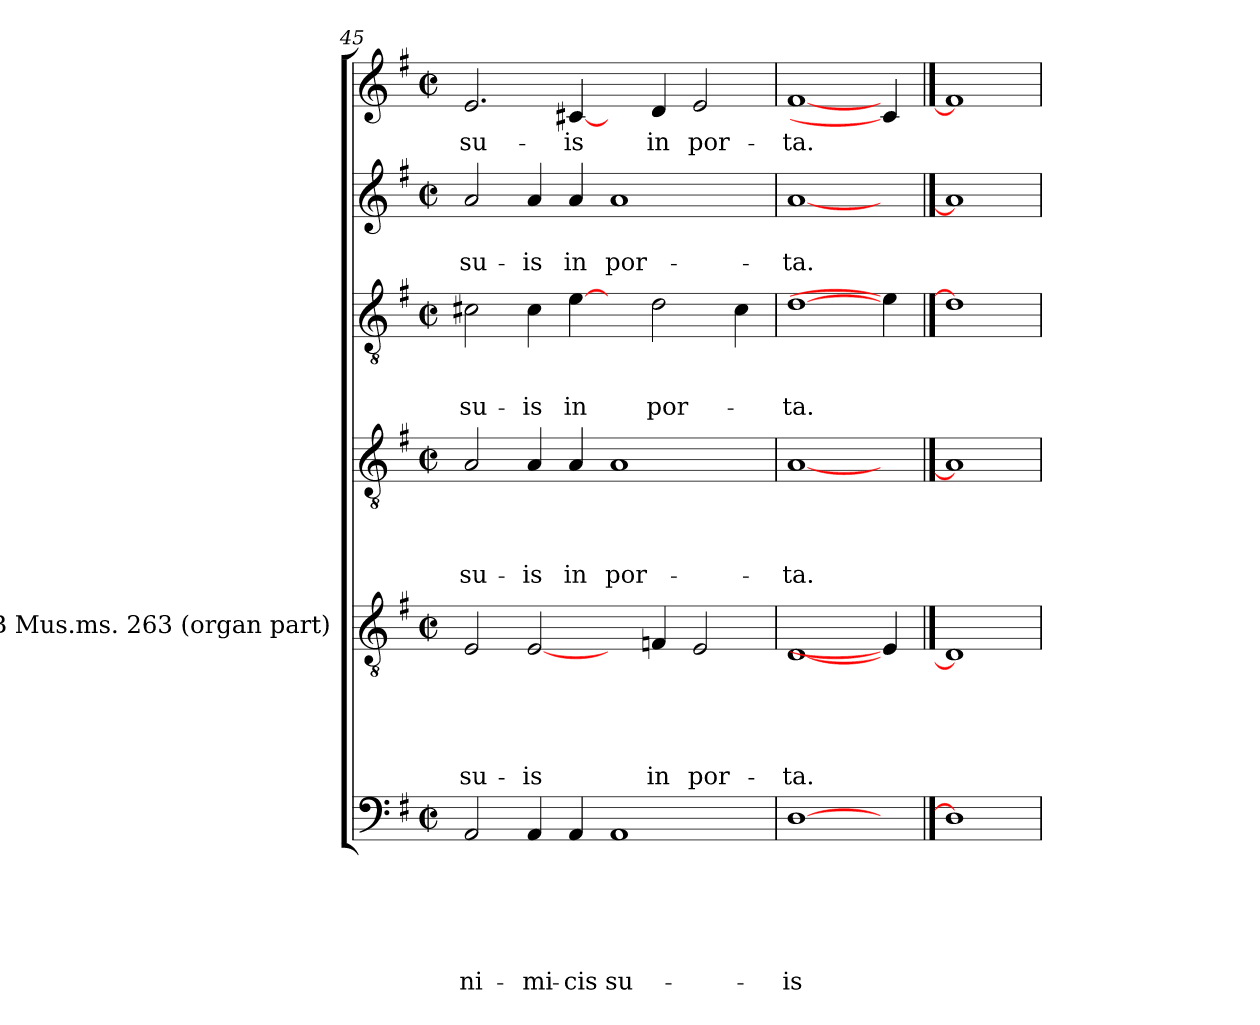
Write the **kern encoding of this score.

**kern	**text	**text	**text	**text	**text	**text	**kern	**text	**text	**text	**text	**text	**kern	**text	**text	**text	**text	**kern	**text	**text	**text	**kern	**text	**text	**kern	**text
*part6	*part6	*part6	*part6	*part6	*part6	*part6	*part5	*part5	*part5	*part5	*part5	*part5	*part4	*part4	*part4	*part4	*part4	*part3	*part3	*part3	*part3	*part2	*part2	*part2	*part1	*part1
*staff6	*staff6	*staff6	*staff6	*staff6	*staff6	*staff6	*staff5	*staff5	*staff5	*staff5	*staff5	*staff5	*staff4	*staff4	*staff4	*staff4	*staff4	*staff3	*staff3	*staff3	*staff3	*staff2	*staff2	*staff2	*staff1	*staff1
*	*	*	*	*	*	*	*I"BSB Mus.ms. 263 (organ part)	*	*	*	*	*	*	*	*	*	*	*	*	*	*	*	*	*	*	*
*clefF4	*	*	*	*	*	*	*clefGv2	*	*	*	*	*	*clefGv2	*	*	*	*	*clefGv2	*	*	*	*clefG2	*	*	*clefG2	*
*k[f#]	*	*	*	*	*	*	*k[f#]	*	*	*	*	*	*k[f#]	*	*	*	*	*k[f#]	*	*	*	*k[f#]	*	*	*k[f#]	*
*G:	*	*	*	*	*	*	*G:	*	*	*	*	*	*G:	*	*	*	*	*G:	*	*	*	*G:	*	*	*G:	*
*M2/2	*	*	*	*	*	*	*M2/2	*	*	*	*	*	*M2/2	*	*	*	*	*M2/2	*	*	*	*M2/2	*	*	*M2/2	*
*met(c|)	*	*	*	*	*	*	*met(c|)	*	*	*	*	*	*met(c|)	*	*	*	*	*met(c|)	*	*	*	*met(c|)	*	*	*met(c|)	*
=45	=45	=45	=45	=45	=45	=45	=45	=45	=45	=45	=45	=45	=45	=45	=45	=45	=45	=45	=45	=45	=45	=45	=45	=45	=45	=45
!	!	!	!	!	!	!LO:LY:b	!	!	!	!	!	!LO:LY:b	!	!	!	!	!LO:LY:b	!	!	!	!LO:LY:b	!	!	!LO:LY:b	!	!LO:LY:b
2AA/	.	.	.	.	.	-ni-	2E/	.	.	.	.	su-	2A/	.	.	.	su-	2c#X\	.	.	su-	2a/	.	su-	2.e/	su-
!	!	!	!	!	!	!LO:LY:b	!	!	!	!	!	!LO:LY:b	!	!	!	!	!LO:LY:b	!	!	!	!LO:LY:b	!	!	!LO:LY:b	!	!
4AA/	.	.	.	.	.	-mi-	[2E/	.	.	.	.	-is	4A/	.	.	.	-is	4c#\	.	.	-is	4a/	.	-is	.	.
!	!	!	!	!	!	!LO:LY:b	!	!	!	!	!	!	!	!	!	!	!LO:LY:b	!	!	!	!LO:LY:b	!	!	!LO:LY:b	!	!LO:LY:b
4AA/	.	.	.	.	.	-cis	.	.	.	.	.	.	4A/	.	.	.	in	[4e\	.	.	in	4a/	.	in	[4c#X/	-is
!	!	!	!	!	!	!LO:LY:b	!	!	!	!	!	!	!	!	!	!	!LO:LY:b	!	!	!	!	!	!	!LO:LY:b	!	!
1AA	.	.	.	.	.	su-	4ryy	.	.	.	.	.	1A	.	.	.	por-	4ryy	.	.	.	1a	.	por-	4ryy	.
!	!	!	!	!	!	!	!	!	!	!	!	!LO:LY:b	!	!	!	!	!	!	!	!	!LO:LY:b	!	!	!	!	!LO:LY:b
.	.	.	.	.	.	.	4Fn/	.	.	.	.	in	.	.	.	.	.	2d\	.	.	por-	.	.	.	4d/	in
!	!	!	!	!	!	!	!	!	!	!	!	!LO:LY:b	!	!	!	!	!	!	!	!	!	!	!	!	!	!LO:LY:b
.	.	.	.	.	.	.	2E/	.	.	.	.	por-	.	.	.	.	.	.	.	.	.	.	.	.	2e/	por-
.	.	.	.	.	.	.	.	.	.	.	.	.	.	.	.	.	.	4c#\	.	.	.	.	.	.	.	.
=46	=46	=46	=46	=46	=46	=46	=46	=46	=46	=46	=46	=46	=46	=46	=46	=46	=46	=46	=46	=46	=46	=46	=46	=46	=46	=46
!	!	!	!	!	!	!LO:LY:b	!	!	!	!	!	!LO:LY:b	!	!	!	!	!LO:LY:b	!	!	!	!LO:LY:b	!	!	!LO:LY:b	!	!LO:LY:b
[1D	.	.	.	.	.	-is	[1D	.	.	.	.	-ta.	[1A	.	.	.	-ta.	[1d	.	.	-ta.	[1a	.	-ta.	[1f#i	-ta.
4ryy	.	.	.	.	.	.	4E/]	.	.	.	.	.	4ryy	.	.	.	.	4e\]	.	.	.	4ryy	.	.	4c#/]	.
==47	==47	==47	==47	==47	==47	==47	==47	==47	==47	==47	==47	==47	==47	==47	==47	==47	==47	==47	==47	==47	==47	==47	==47	==47	==47	==47
1D]	.	.	.	.	.	.	1D]	.	.	.	.	.	1A]	.	.	.	.	1d]	.	.	.	1a]	.	.	1f#]	.
=	=	=	=	=	=	=	=	=	=	=	=	=	=	=	=	=	=	=	=	=	=	=	=	=	=	=
*-	*-	*-	*-	*-	*-	*-	*-	*-	*-	*-	*-	*-	*-	*-	*-	*-	*-	*-	*-	*-	*-	*-	*-	*-	*-	*-
